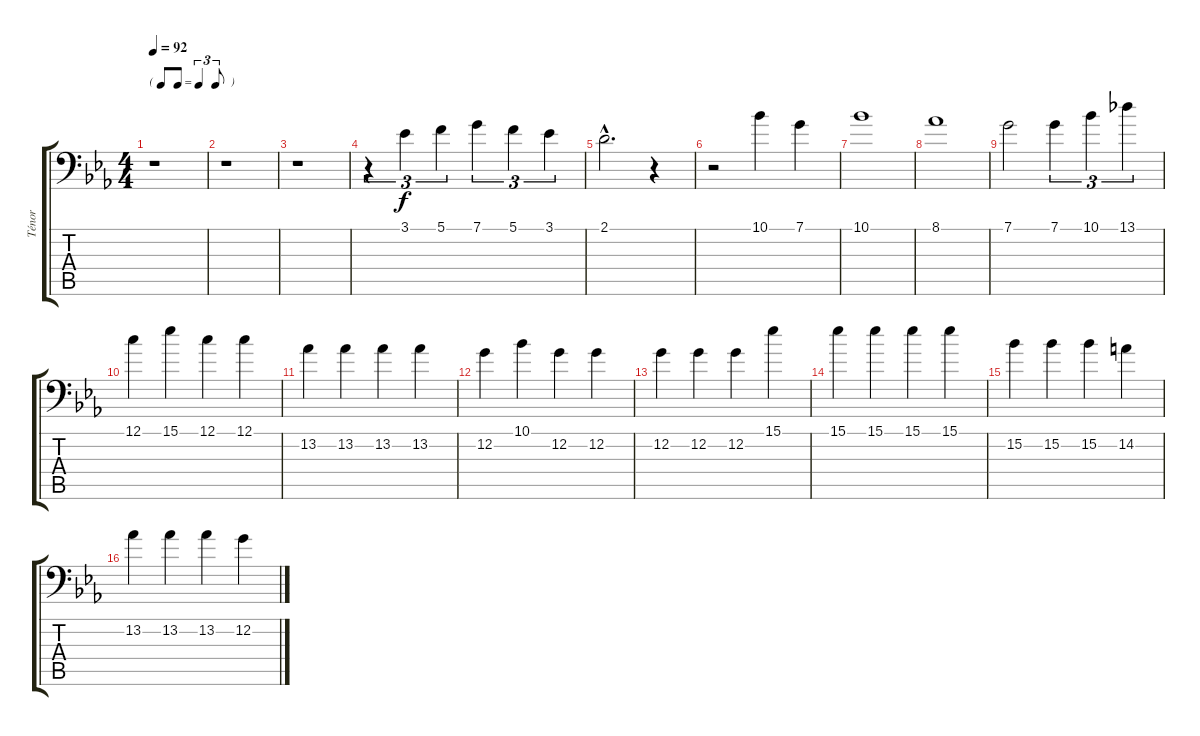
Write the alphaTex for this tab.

\track ("Ténor" "Ténor") {instrument acousticguitarnylon}
\staff {score tabs}
\tuning (C3 G2 D2 A1 E1 B0) {hide}
\ts (4 4)
\tf triplet8th
\tempo 92
\clef f4
\ks eb
r.1{dy f instrument acousticguitarnylon} |
r.1 |
r.1 |
r.4{tu (3 2)} 3.1.4{tu (3 2)} 5.1.4{tu (3 2)} 7.1.4{tu (3 2)} 5.1.4{tu (3 2)} 3.1.4{tu (3 2)} |
2.1{hac}.2{d} r.4 |
r.2 10.1.4 7.1.4 |
10.1.1 |
8.1.1 |
7.1.2 7.1.4{tu (3 2)} 10.1.4{tu (3 2)} 13.1.4{tu (3 2)} |
12.1.4 15.1.4 12.1.4 12.1.4 |
13.2.4 13.2.4 13.2.4 13.2.4 |
12.2.4 10.1.4 12.2.4 12.2.4 |
12.2.4 12.2.4 12.2.4 15.1.4 |
15.1.4 15.1.4 15.1.4 15.1.4 |
15.2.4 15.2.4 15.2.4 14.2.4 |
13.2.4 13.2.4 13.2.4 12.2.4
